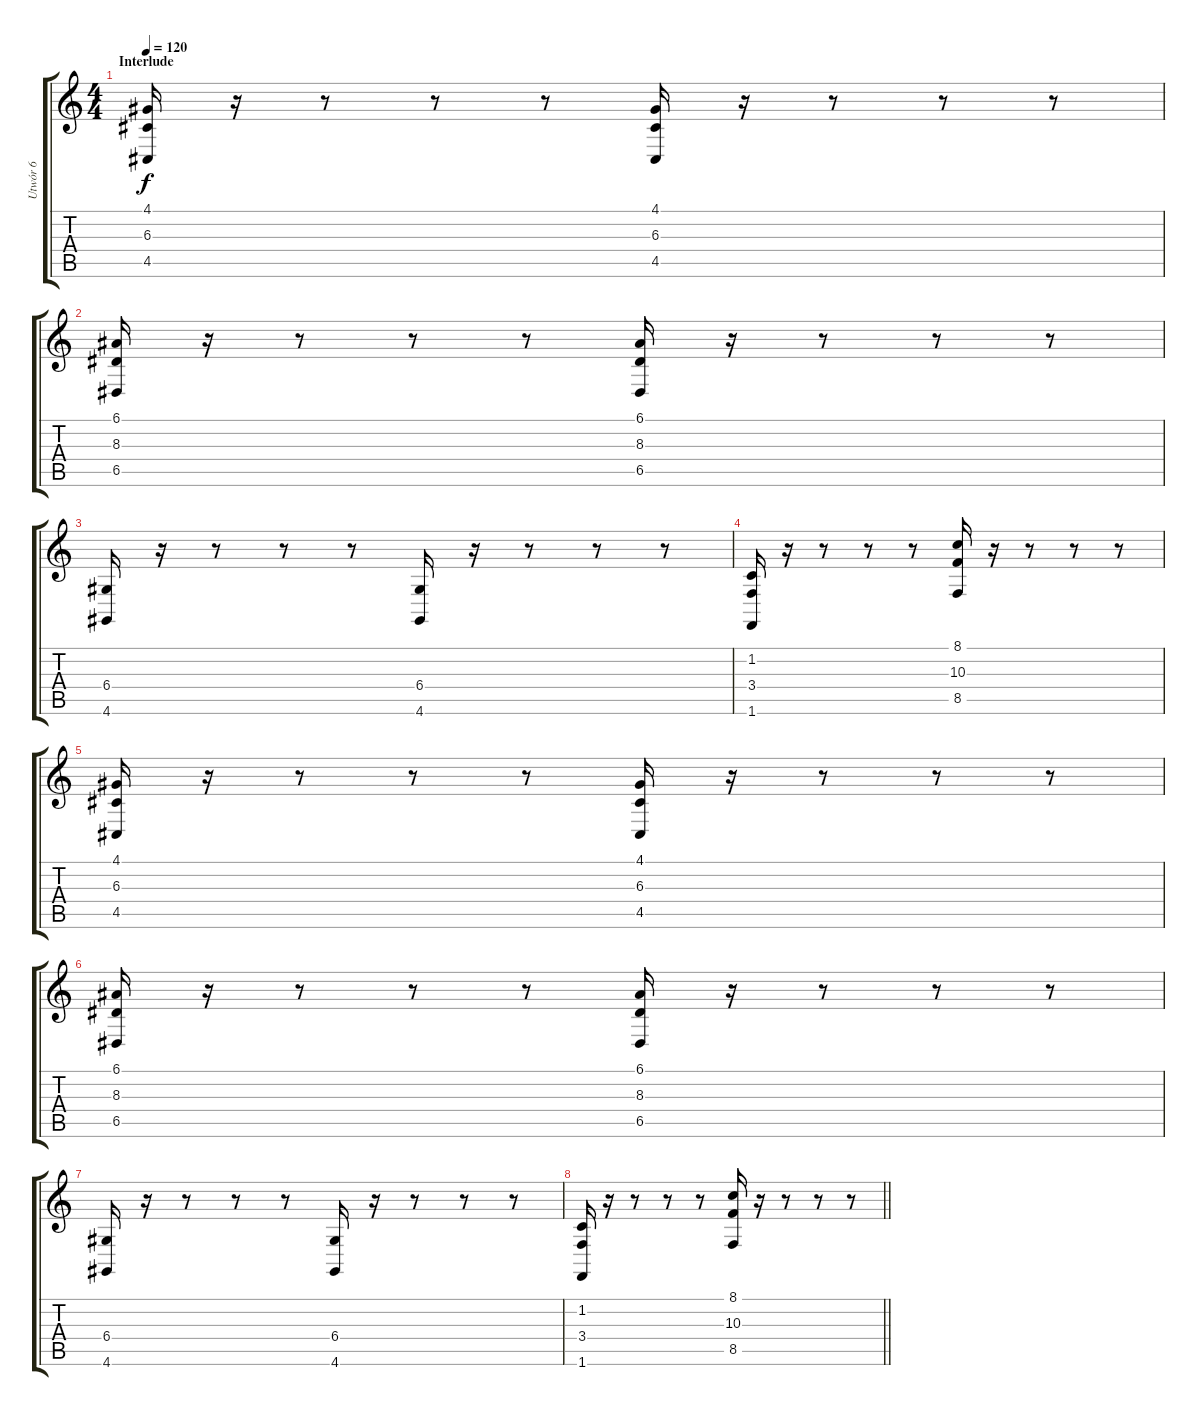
\track ("Utwór 6" "Utwór 6") {instrument tremolostrings}
\staff {score tabs}
\tuning (E4 B3 G3 D3 A2 E2) {hide}
\ts (4 4)
\section ("" "Interlude")
\tempo 120
\clef g2
\ks c
(4.1 6.3 4.5).16{dy f} r.16 r.8 r.8 r.8 (4.1 6.3 4.5).16 r.16 r.8 r.8 r.8 |
(6.1 8.3 6.5).16 r.16 r.8 r.8 r.8 (6.1 8.3 6.5).16 r.16 r.8 r.8 r.8 |
(6.4 4.6).16 r.16 r.8 r.8 r.8 (6.4 4.6).16 r.16 r.8 r.8 r.8 |
(1.2 3.4 1.6).16 r.16 r.8 r.8 r.8 (8.1 10.3 8.5).16 r.16 r.8 r.8 r.8 |
(4.1 6.3 4.5).16 r.16 r.8 r.8 r.8 (4.1 6.3 4.5).16 r.16 r.8 r.8 r.8 |
(6.1 8.3 6.5).16 r.16 r.8 r.8 r.8 (6.1 8.3 6.5).16 r.16 r.8 r.8 r.8 |
(6.4 4.6).16 r.16 r.8 r.8 r.8 (6.4 4.6).16 r.16 r.8 r.8 r.8 |
\barLineRight lightlight
(1.2 3.4 1.6).16 r.16 r.8 r.8 r.8 (8.1 10.3 8.5).16 r.16 r.8 r.8 r.8
